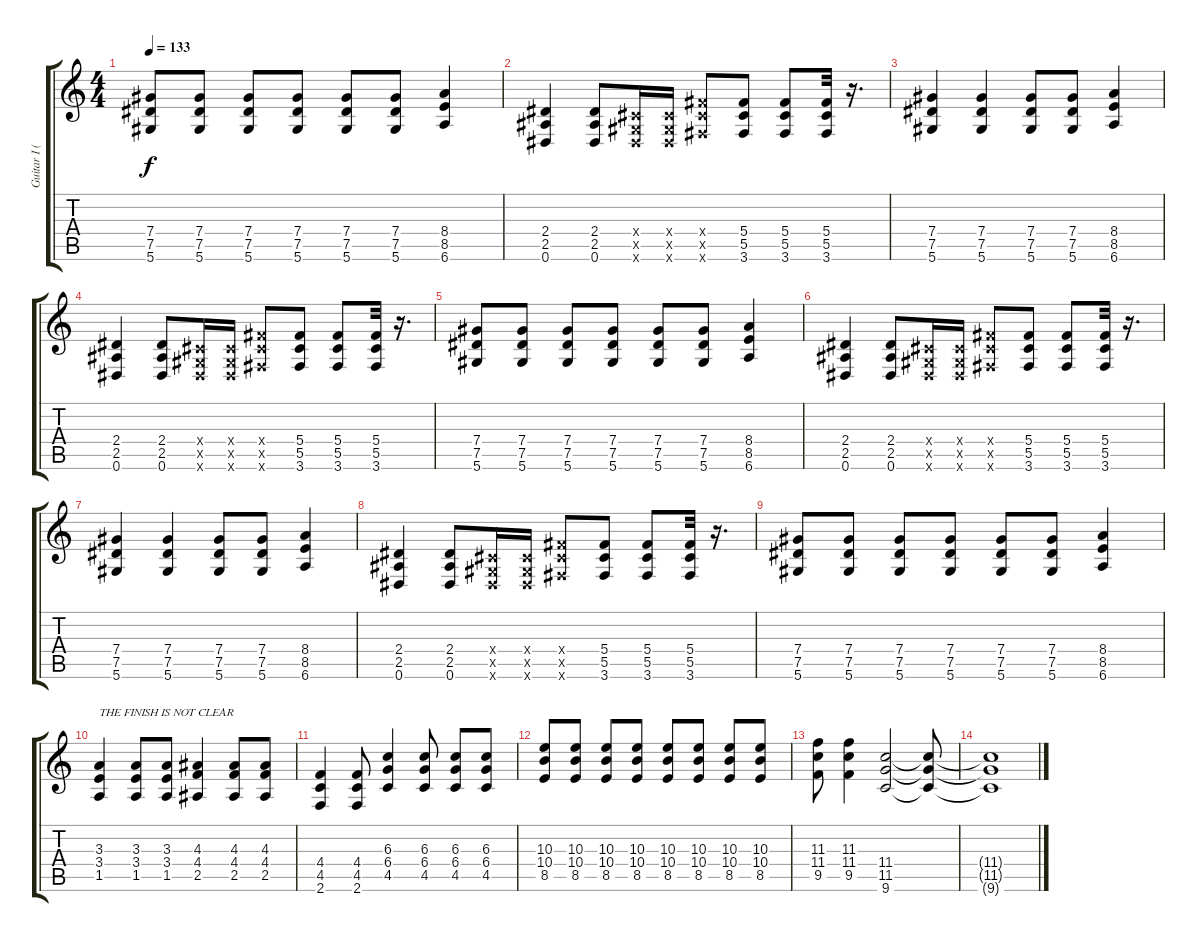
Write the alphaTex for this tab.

\track ("Guitar I (Richard Fortus)" "Guitar I (") {instrument overdrivenguitar}
\staff {score tabs}
\tuning (Eb4 Bb3 Gb3 Db3 Ab2 Eb2) {hide}
\ts (4 4)
\tempo 133
\clef g2
\ks c
(7.4 7.5 5.6).8{dy f} (7.4 7.5 5.6).8 (7.4 7.5 5.6).8 (7.4 7.5 5.6).8 (7.4 7.5 5.6).8 (7.4 7.5 5.6).8 (8.4 8.5 6.6).4 |
(2.4 2.5 0.6).4 (2.4 2.5 0.6).8 (0.4{x} 0.5{x} 0.6{x}).16 (0.4{x} 0.5{x} 0.6{x}).16 (5.4{x} 5.5{x} 3.6{x}).8 (5.4 5.5 3.6).8 (5.4 5.5 3.6).8 (5.4 5.5 3.6).32 r.16{d} |
(7.4 7.5 5.6).4 (7.4 7.5 5.6).4 (7.4 7.5 5.6).8 (7.4 7.5 5.6).8 (8.4 8.5 6.6).4 |
(2.4 2.5 0.6).4 (2.4 2.5 0.6).8 (0.4{x} 0.5{x} 0.6{x}).16 (0.4{x} 0.5{x} 0.6{x}).16 (5.4{x} 5.5{x} 3.6{x}).8 (5.4 5.5 3.6).8 (5.4 5.5 3.6).8 (5.4 5.5 3.6).32 r.16{d} |
(7.4 7.5 5.6).8 (7.4 7.5 5.6).8 (7.4 7.5 5.6).8 (7.4 7.5 5.6).8 (7.4 7.5 5.6).8 (7.4 7.5 5.6).8 (8.4 8.5 6.6).4 |
(2.4 2.5 0.6).4 (2.4 2.5 0.6).8 (0.4{x} 0.5{x} 0.6{x}).16 (0.4{x} 0.5{x} 0.6{x}).16 (5.4{x} 5.5{x} 3.6{x}).8 (5.4 5.5 3.6).8 (5.4 5.5 3.6).8 (5.4 5.5 3.6).32 r.16{d} |
(7.4 7.5 5.6).4 (7.4 7.5 5.6).4 (7.4 7.5 5.6).8 (7.4 7.5 5.6).8 (8.4 8.5 6.6).4 |
(2.4 2.5 0.6).4 (2.4 2.5 0.6).8 (0.4{x} 0.5{x} 0.6{x}).16 (0.4{x} 0.5{x} 0.6{x}).16 (5.4{x} 5.5{x} 3.6{x}).8 (5.4 5.5 3.6).8 (5.4 5.5 3.6).8 (5.4 5.5 3.6).32 r.16{d} |
(7.4 7.5 5.6).8 (7.4 7.5 5.6).8 (7.4 7.5 5.6).8 (7.4 7.5 5.6).8 (7.4 7.5 5.6).8 (7.4 7.5 5.6).8 (8.4 8.5 6.6).4 |
(3.3 3.4 1.5).4{txt "THE FINISH IS NOT CLEAR"} (3.3 3.4 1.5).8 (3.3 3.4 1.5).8 (4.3 4.4 2.5).4 (4.3 4.4 2.5).8 (4.3 4.4 2.5).8 |
(4.4 4.5 2.6).4 (4.4 4.5 2.6).8 (6.3 6.4 4.5).4 (6.3 6.4 4.5).8 (6.3 6.4 4.5).8 (6.3 6.4 4.5).8 |
(10.3 10.4 8.5).8 (10.3 10.4 8.5).8 (10.3 10.4 8.5).8 (10.3 10.4 8.5).8 (10.3 10.4 8.5).8 (10.3 10.4 8.5).8 (10.3 10.4 8.5).8 (10.3 10.4 8.5).8 |
(11.3 11.4 9.5).8 (11.3 11.4 9.5).4 (11.4 11.5 9.6).2 (11.4{t} 11.5{t} 9.6{t}).8 |
(11.4{t} 11.5{t} 9.6{t}).1
